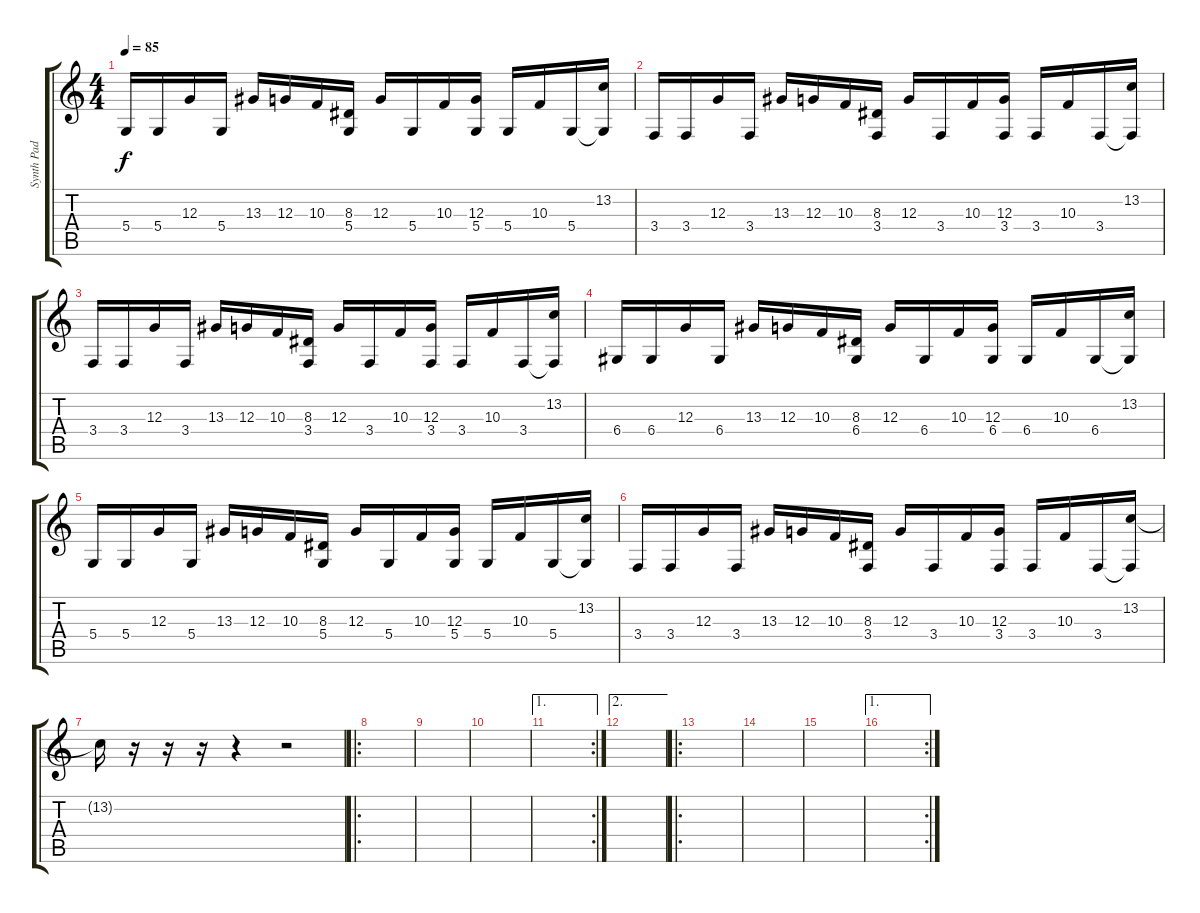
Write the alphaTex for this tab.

\track ("Synth Pad" "Synth Pad") {instrument electricpiano2}
\staff {score tabs}
\tuning (E4 B3 G3 D3 A2 E2) {hide}
\ts (4 4)
\tempo 85
\clef g2
\ks c
5.4.16{dy f} 5.4.16 12.3.16 5.4.16 13.3.16 12.3.16 10.3.16 (8.3 5.4).16 12.3.16 5.4.16 10.3.16 (12.3 5.4).16 5.4.16 10.3.16 5.4.16 (13.2 5.4{t}).16 |
3.4.16 3.4.16 12.3.16 3.4.16 13.3.16 12.3.16 10.3.16 (8.3 3.4).16 12.3.16 3.4.16 10.3.16 (12.3 3.4).16 3.4.16 10.3.16 3.4.16 (13.2 3.4{t}).16 |
3.4.16 3.4.16 12.3.16 3.4.16 13.3.16 12.3.16 10.3.16 (8.3 3.4).16 12.3.16 3.4.16 10.3.16 (12.3 3.4).16 3.4.16 10.3.16 3.4.16 (13.2 3.4{t}).16 |
6.4.16 6.4.16 12.3.16 6.4.16 13.3.16 12.3.16 10.3.16 (8.3 6.4).16 12.3.16 6.4.16 10.3.16 (12.3 6.4).16 6.4.16 10.3.16 6.4.16 (13.2 6.4{t}).16 |
5.4.16 5.4.16 12.3.16 5.4.16 13.3.16 12.3.16 10.3.16 (8.3 5.4).16 12.3.16 5.4.16 10.3.16 (12.3 5.4).16 5.4.16 10.3.16 5.4.16 (13.2 5.4{t}).16 |
3.4.16 3.4.16 12.3.16 3.4.16 13.3.16 12.3.16 10.3.16 (8.3 3.4).16 12.3.16 3.4.16 10.3.16 (12.3 3.4).16 3.4.16 10.3.16 3.4.16 (13.2 3.4{t}).16 |
13.2{t}.16 r.16 r.16 r.16 r.4 r.2 |
\ro
|
|
|
\ae 1
\rc 2
|
\ae 2
|
\ro
|
|
|
\ae 1
\rc 2
